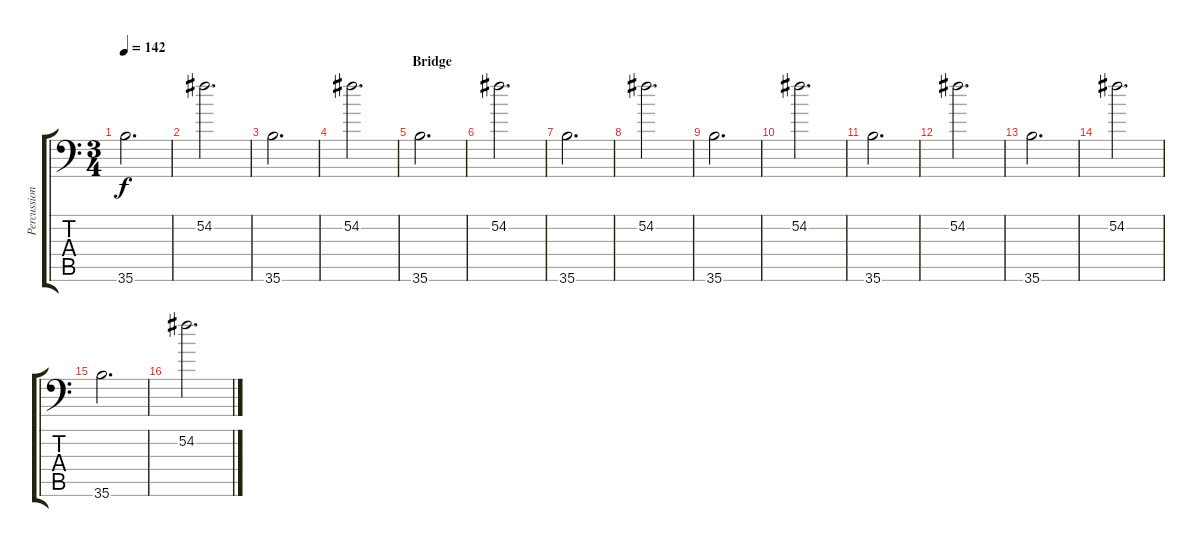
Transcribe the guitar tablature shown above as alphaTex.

\track ("Percussion" "Percussion") {instrument acousticgrandpiano}
\staff {score tabs}
\tuning (C-1 C-1 C-1 C-1 C-1 C-1) {hide}
\ts (3 4)
\tempo 142
\clef f4
\ks c
35.6.2{d dy f} |
54.2.2{d} |
35.6.2{d} |
54.2.2{d} |
\section ("" "Bridge")
35.6.2{d} |
54.2.2{d} |
35.6.2{d} |
54.2.2{d} |
35.6.2{d} |
54.2.2{d} |
35.6.2{d} |
54.2.2{d} |
35.6.2{d} |
54.2.2{d} |
35.6.2{d} |
54.2.2{d}
